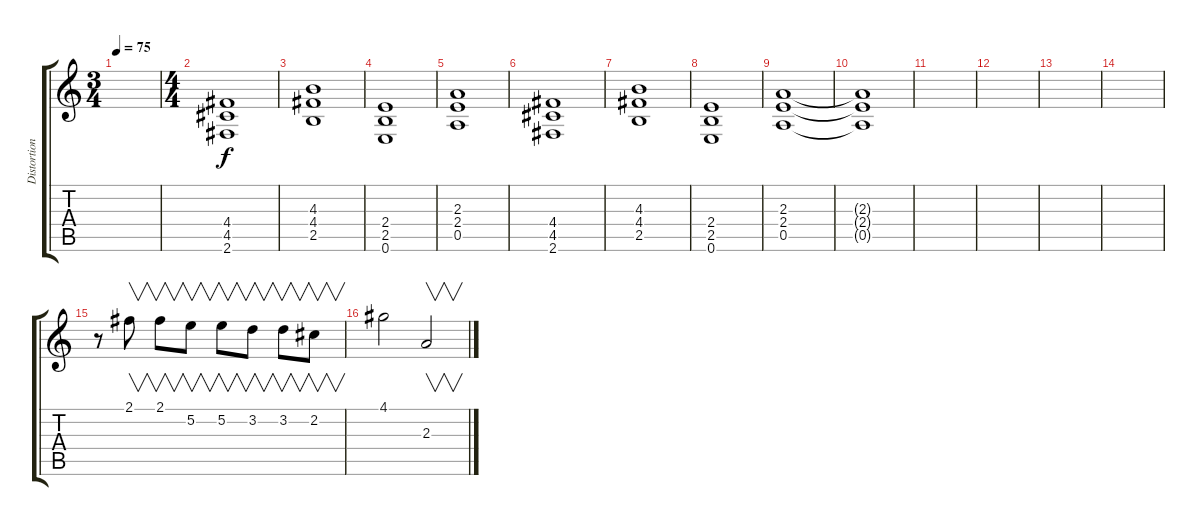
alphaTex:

\track ("Distortion" "Distortion") {instrument distortionguitar}
\staff {score tabs}
\tuning (E4 B3 G3 D3 A2 E2) {hide}
\ts (3 4)
\tempo 75
\clef g2
\ks c
|
\ts (4 4)
(4.4 4.5 2.6).1 |
(4.3 4.4 2.5).1 |
(2.4 2.5 0.6).1 |
(2.3 2.4 0.5).1 |
(4.4 4.5 2.6).1 |
(4.3 4.4 2.5).1 |
(2.4 2.5 0.6).1 |
(2.3 2.4 0.5).1 |
(2.3{t} 2.4{t} 0.5{t}).1 |
|
|
|
|
r.8{volume 12} 2.1.8{v} 2.1.8{v} 5.2.8{v} 5.2.8{v} 3.2.8{v} 3.2.8{v} 2.2.8{v} |
4.1.2 2.3.2{v}
